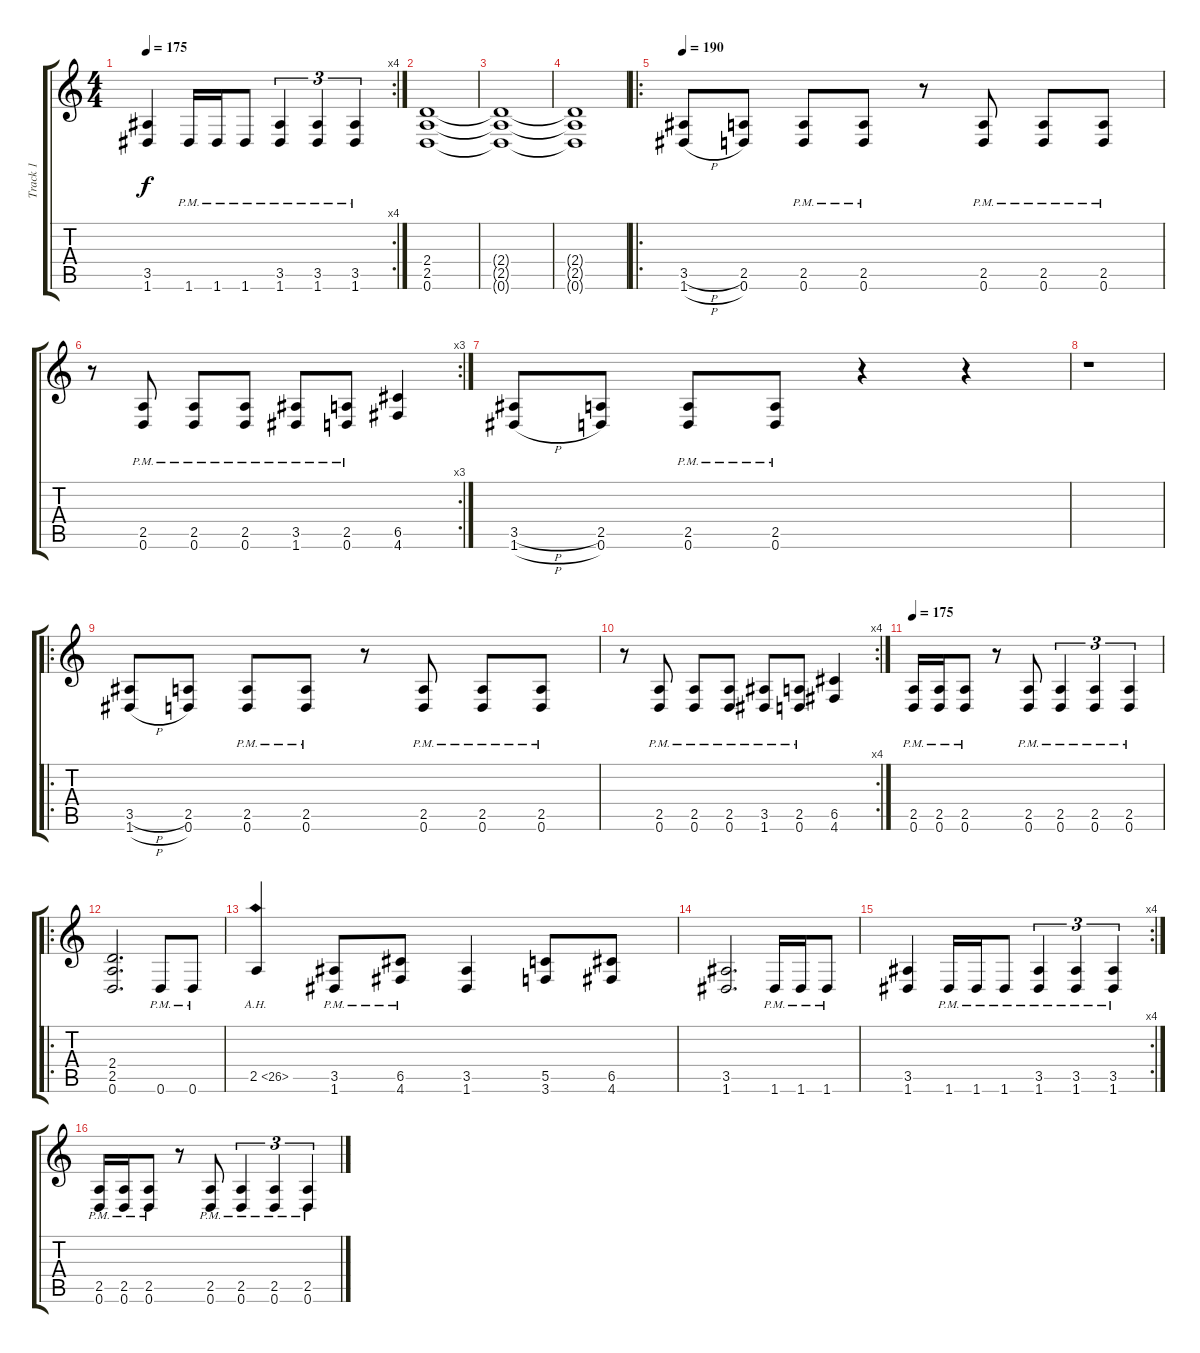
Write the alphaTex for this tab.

\track ("Track 1" "Track 1") {instrument distortionguitar}
\staff {score tabs}
\tuning (D4 A3 F3 C3 G2 D2) {hide}
\rc 4
\ts (4 4)
\tempo 175
\clef g2
\ks c
(3.5 1.6).4{dy f} 1.6{pm}.16 1.6{pm}.16 1.6{pm}.8 (3.5{pm} 1.6{pm}).4{tu (3 2)} (3.5{pm} 1.6{pm}).4{tu (3 2)} (3.5{pm} 1.6{pm}).4{tu (3 2)} |
(2.4 2.5 0.6).1 |
(2.4{t} 2.5{t} 0.6{t}).1 |
(2.4{t} 2.5{t} 0.6{t}).1 |
\ro
\tempo 190
(3.5{h} 1.6{h}).8 (2.5 0.6).8 (2.5{pm} 0.6{pm}).8 (2.5{pm} 0.6{pm}).8 r.8 (2.5{pm} 0.6{pm}).8 (2.5{pm} 0.6{pm}).8 (2.5{pm} 0.6{pm}).8 |
\rc 3
r.8 (2.5{pm} 0.6{pm}).8 (2.5{pm} 0.6{pm}).8 (2.5{pm} 0.6{pm}).8 (3.5{pm} 1.6{pm}).8 (2.5{pm} 0.6{pm}).8 (6.5 4.6).4 |
(3.5{h} 1.6{h}).8 (2.5 0.6).8 (2.5{pm} 0.6{pm}).8 (2.5{pm} 0.6{pm}).8 r.4 r.4 |
r.1 |
\ro
(3.5{h} 1.6{h}).8 (2.5 0.6).8 (2.5{pm} 0.6{pm}).8 (2.5{pm} 0.6{pm}).8 r.8 (2.5{pm} 0.6{pm}).8 (2.5{pm} 0.6{pm}).8 (2.5{pm} 0.6{pm}).8 |
\rc 4
r.8 (2.5{pm} 0.6{pm}).8 (2.5{pm} 0.6{pm}).8 (2.5{pm} 0.6{pm}).8 (3.5{pm} 1.6{pm}).8 (2.5{pm} 0.6{pm}).8 (6.5 4.6).4 |
\tempo 175
(2.5{pm} 0.6{pm}).16 (2.5{pm} 0.6{pm}).16 (2.5{pm} 0.6{pm}).8 r.8 (2.5{pm} 0.6{pm}).8 (2.5{pm} 0.6{pm}).4{tu (3 2)} (2.5{pm} 0.6{pm}).4{tu (3 2)} (2.5{pm} 0.6{pm}).4{tu (3 2)} |
\ro
(2.4 2.5 0.6).2{d} 0.6{pm}.8 0.6{pm}.8 |
2.5{ah 24}.4 (3.5{pm} 1.6{pm}).8 (6.5{pm} 4.6{pm}).8 (3.5 1.6).4 (5.5 3.6).8 (6.5 4.6).8 |
(3.5 1.6).2{d} 1.6{pm}.16 1.6{pm}.16 1.6{pm}.8 |
\rc 4
(3.5 1.6).4 1.6{pm}.16 1.6{pm}.16 1.6{pm}.8 (3.5{pm} 1.6{pm}).4{tu (3 2)} (3.5{pm} 1.6{pm}).4{tu (3 2)} (3.5{pm} 1.6{pm}).4{tu (3 2)} |
(2.5{pm} 0.6{pm}).16 (2.5{pm} 0.6{pm}).16 (2.5{pm} 0.6{pm}).8 r.8 (2.5{pm} 0.6{pm}).8 (2.5{pm} 0.6{pm}).4{tu (3 2)} (2.5{pm} 0.6{pm}).4{tu (3 2)} (2.5{pm} 0.6{pm}).4{tu (3 2)}
